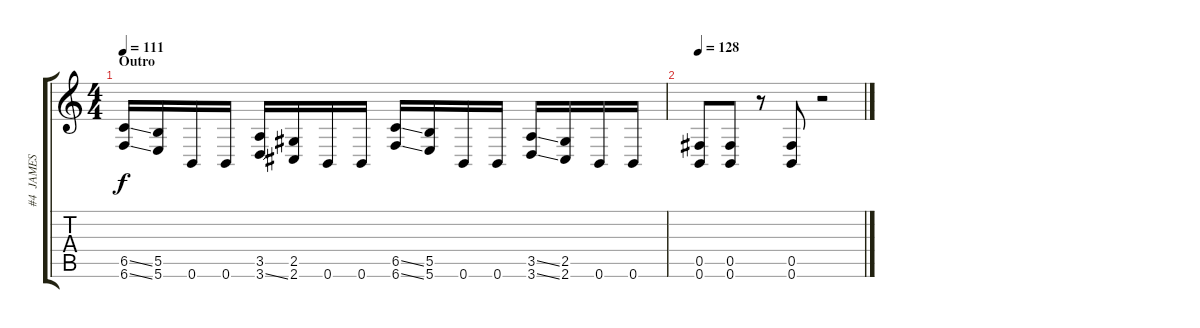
\track ("#4  JAMES ROOT " "#4  JAMES ") {instrument distortionguitar}
\staff {score tabs}
\tuning (Db4 Ab3 E3 B2 Gb2 B1) {hide}
\ts (4 4)
\section ("" "Outro")
\tempo 111
\clef g2
\ks c
(6.5{ss} 6.6{ss}).16{dy f volume 16} (5.5 5.6).16 0.6.16 0.6.16 (3.5 3.6{ss}).16 (2.5 2.6).16 0.6.16 0.6.16 (6.5{ss} 6.6{ss}).16 (5.5 5.6).16 0.6.16 0.6.16 (3.5{ss} 3.6{ss}).16 (2.5 2.6).16 0.6.16 0.6.16 |
\tempo 128
(0.5 0.6).8 (0.5 0.6).8 r.8 (0.5 0.6).8 r.2
